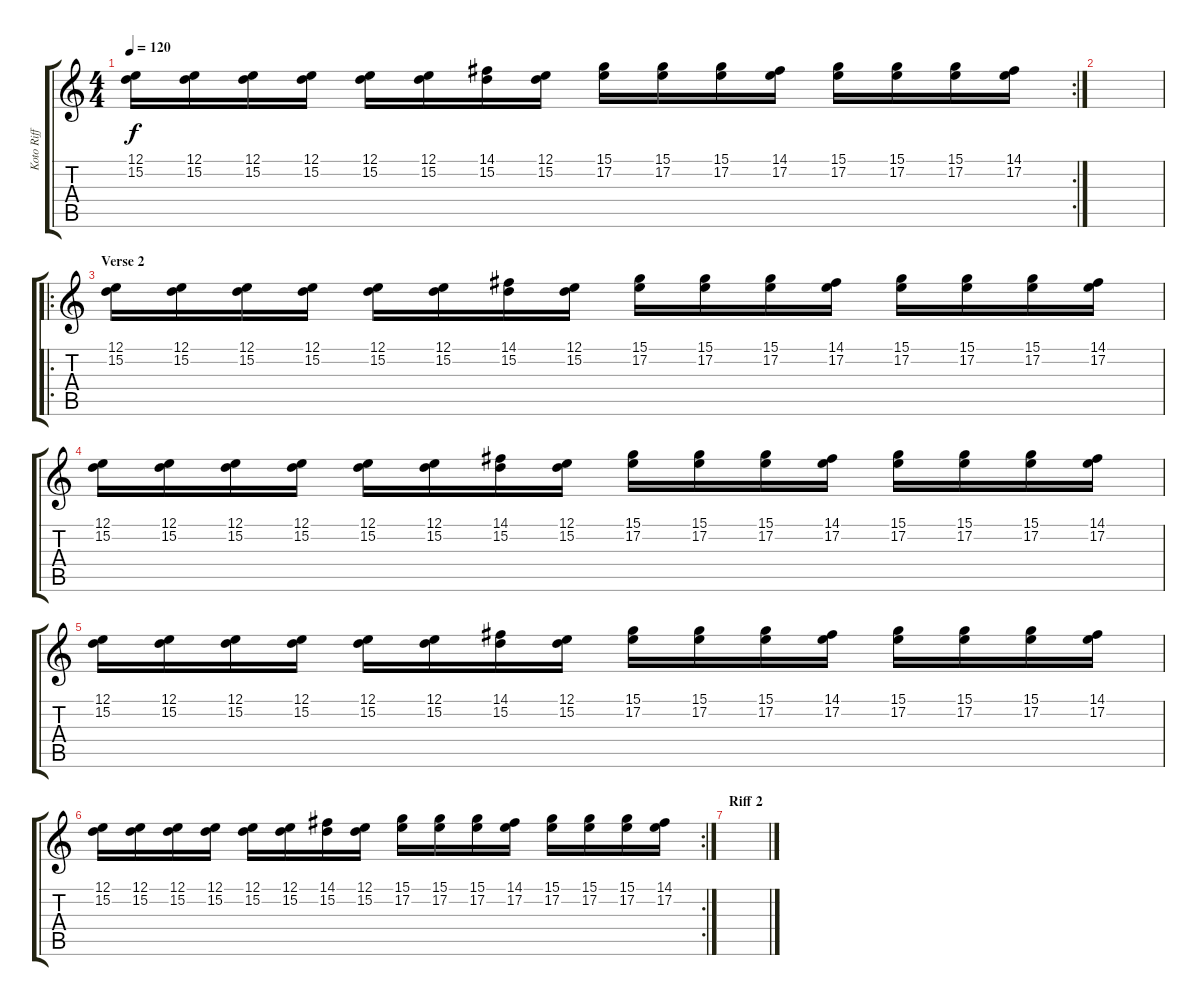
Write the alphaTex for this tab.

\track ("Koto Riff" "Koto Riff") {instrument koto}
\staff {score tabs}
\tuning (E4 B3 G3 D3 A2 E2) {hide}
\rc 2
\ts (4 4)
\tempo 120
\clef g2
\ks c
(12.1 15.2).16{dy f} (12.1 15.2).16 (12.1 15.2).16 (12.1 15.2).16 (12.1 15.2).16 (12.1 15.2).16 (14.1 15.2).16 (12.1 15.2).16 (15.1 17.2).16 (15.1 17.2).16 (15.1 17.2).16 (14.1 17.2).16 (15.1 17.2).16 (15.1 17.2).16 (15.1 17.2).16 (14.1 17.2).16 |
|
\ro
\section ("" "Verse 2")
(12.1 15.2).16 (12.1 15.2).16 (12.1 15.2).16 (12.1 15.2).16 (12.1 15.2).16 (12.1 15.2).16 (14.1 15.2).16 (12.1 15.2).16 (15.1 17.2).16 (15.1 17.2).16 (15.1 17.2).16 (14.1 17.2).16 (15.1 17.2).16 (15.1 17.2).16 (15.1 17.2).16 (14.1 17.2).16 |
(12.1 15.2).16 (12.1 15.2).16 (12.1 15.2).16 (12.1 15.2).16 (12.1 15.2).16 (12.1 15.2).16 (14.1 15.2).16 (12.1 15.2).16 (15.1 17.2).16 (15.1 17.2).16 (15.1 17.2).16 (14.1 17.2).16 (15.1 17.2).16 (15.1 17.2).16 (15.1 17.2).16 (14.1 17.2).16 |
(12.1 15.2).16 (12.1 15.2).16 (12.1 15.2).16 (12.1 15.2).16 (12.1 15.2).16 (12.1 15.2).16 (14.1 15.2).16 (12.1 15.2).16 (15.1 17.2).16 (15.1 17.2).16 (15.1 17.2).16 (14.1 17.2).16 (15.1 17.2).16 (15.1 17.2).16 (15.1 17.2).16 (14.1 17.2).16 |
\rc 2
(12.1 15.2).16 (12.1 15.2).16 (12.1 15.2).16 (12.1 15.2).16 (12.1 15.2).16 (12.1 15.2).16 (14.1 15.2).16 (12.1 15.2).16 (15.1 17.2).16 (15.1 17.2).16 (15.1 17.2).16 (14.1 17.2).16 (15.1 17.2).16 (15.1 17.2).16 (15.1 17.2).16 (14.1 17.2).16 |
\section ("" "Riff 2")
